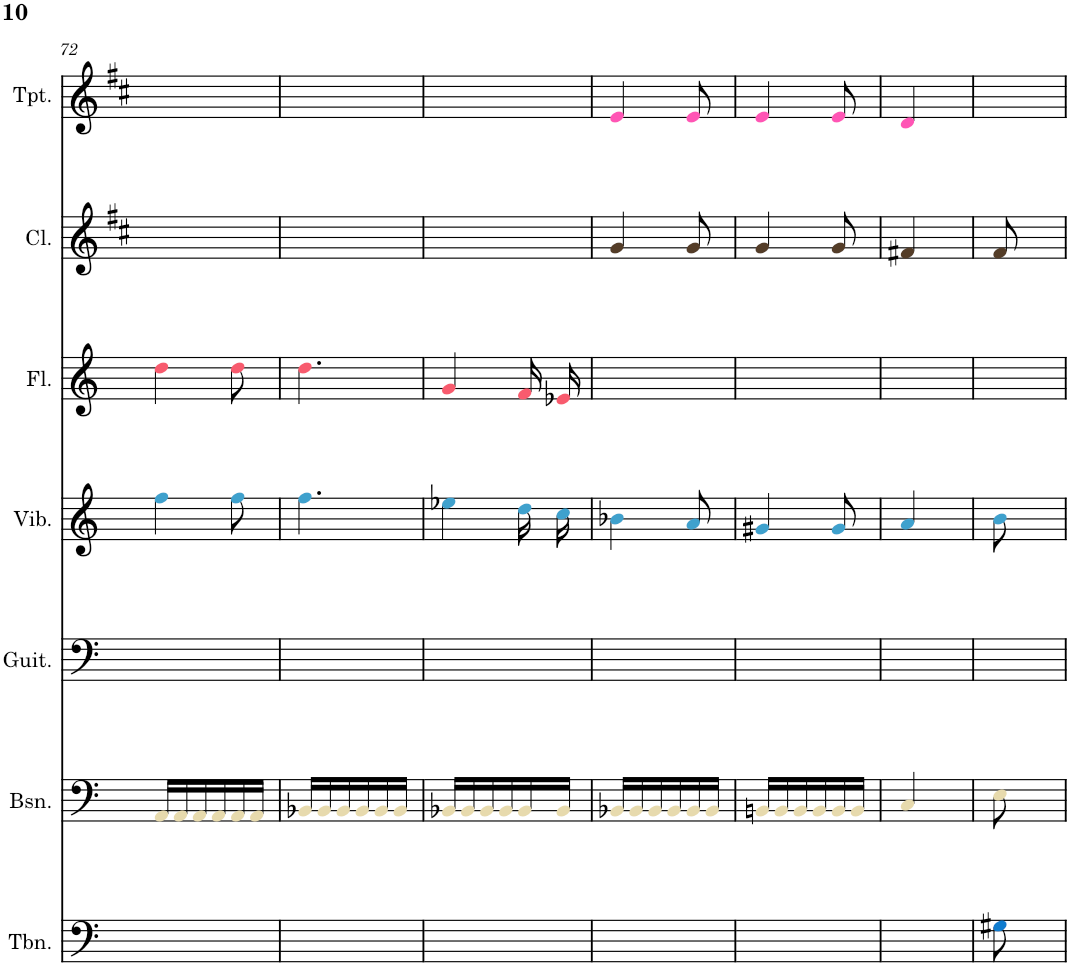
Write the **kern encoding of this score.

**kern	**kern	**kern	**kern	**kern	**kern	**kern
*part7	*part6	*part5	*part4	*part3	*part2	*part1
*staff7	*staff6	*staff5	*staff4	*staff3	*staff2	*staff1
*I"Trombone	*I"Bassoon	*I"Classical Guitar	*I"Vibraphone	*I"Flute	*I"Clarinet	*I"Trumpet
*I'Tbn.	*I'Bsn.	*I'Guit.	*I'Vib.	*I'Fl.	*I'Cl.	*I'Tpt.
!!LO:PB:g=z
*clefF4	*clefF4	*clefF4	*clefG2	*clefG2	*clefG2	*clefG2
*	*	*	*	*	*Trd1c2	*Trd1c2
*k[]	*k[]	*k[]	*k[]	*k[]	*k[f#c#]	*k[f#c#]
*M3/8	*M3/8	*M3/8	*M3/8	*M3/8	*M3/8	*M3/8
=72	=72	=72	=72	=72	=72	=72
4.ryy	16AAi/LL	4.ryy	4ffj\	4ddZ\	4.ryy	4.ryy
.	16AAi/	.	.	.	.	.
.	16AAi/	.	.	.	.	.
.	16AAi/	.	.	.	.	.
.	16AAi/	.	8ffj\	8ddZ\	.	.
.	16AAi/JJ	.	.	.	.	.
=73	=73	=73	=73	=73	=73	=73
4.ryy	16BB-Xi/LL	4.ryy	4.ffj\	4.ddZ\	4.ryy	4.ryy
.	16BB-i/	.	.	.	.	.
.	16BB-i/	.	.	.	.	.
.	16BB-i/	.	.	.	.	.
.	16BB-i/	.	.	.	.	.
.	16BB-i/JJ	.	.	.	.	.
=74	=74	=74	=74	=74	=74	=74
4.ryy	16BB-Xi/LL	4.ryy	4ee-Xj\	4gZ/	4.ryy	4.ryy
.	16BB-i/	.	.	.	.	.
.	16BB-i/	.	.	.	.	.
.	16BB-i/	.	.	.	.	.
.	16BB-i/	.	16ddj\LL	16fZ/LL	.	.
.	16BB-i/JJ	.	16ccj\JJ	16e-XZ/JJ	.	.
=75	=75	=75	=75	=75	=75	=75
4.ryy	16BB-Xi/LL	4.ryy	4b-Xj\	4.ryy	4gV/	4eN/
.	16BB-i/	.	.	.	.	.
.	16BB-i/	.	.	.	.	.
.	16BB-i/	.	.	.	.	.
.	16BB-i/	.	8aj/	.	8gV/	8eN/
.	16BB-i/JJ	.	.	.	.	.
=76	=76	=76	=76	=76	=76	=76
4.ryy	16BBni/LL	4.ryy	4g#Xj/	4.ryy	4gV/	4eN/
.	16BBi/	.	.	.	.	.
.	16BBi/	.	.	.	.	.
.	16BBi/	.	.	.	.	.
.	16BBi/	.	8g#j/	.	8gV/	8eN/
.	16BBi/JJ	.	.	.	.	.
=77	=77	=77	=77	=77	=77	=77
4.ryy	4Ci/	4.ryy	4aj/	4.ryy	4f#XV/	4dN/
.	8ryy	.	8ryy	.	8ryy	8ryy
=78	=78	=78	=78	=78	=78	=78
8G#Xl\	8Ei\	4.ryy	8bj\	4.ryy	8f#V/	4.ryy
4ryy	4ryy	.	4ryy	.	4ryy	.
=	=	=	=	=	=	=
*-	*-	*-	*-	*-	*-	*-
